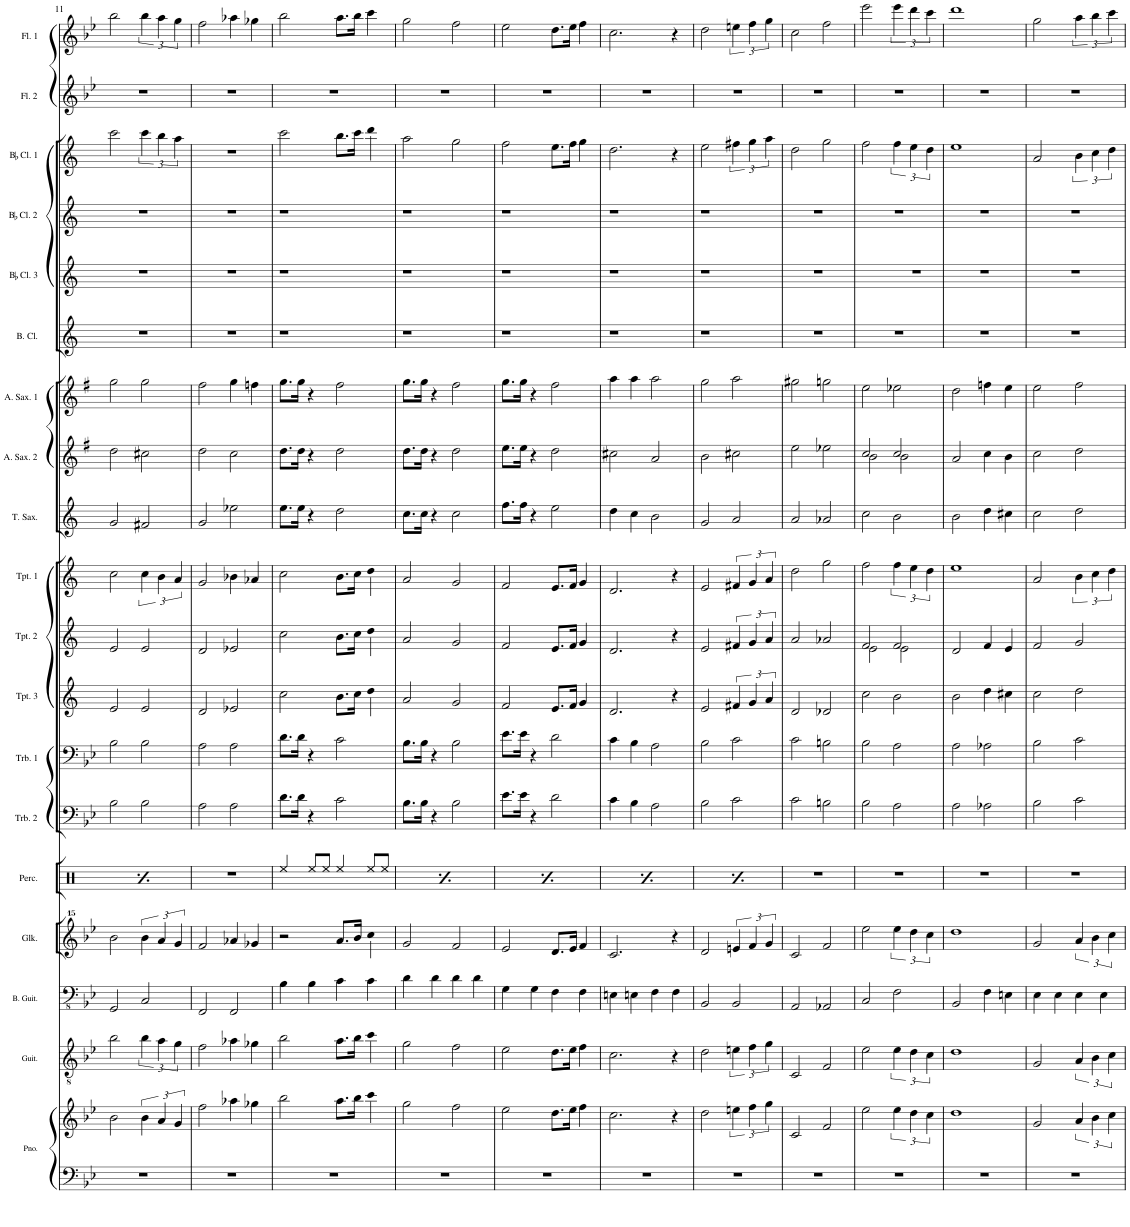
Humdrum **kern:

**kern	**kern	**kern	**kern	**kern	**kern	**kern	**kern	**kern	**kern	**kern	**kern	**kern	**kern	**kern	**kern	**kern	**kern	**kern	**kern
*part19	*part19	*part18	*part17	*part16	*part15	*part14	*part13	*part12	*part11	*part10	*part9	*part8	*part7	*part6	*part5	*part4	*part3	*part2	*part1
*staff20	*staff19	*staff18	*staff17	*staff16	*staff15	*staff14	*staff13	*staff12	*staff11	*staff10	*staff9	*staff8	*staff7	*staff6	*staff5	*staff4	*staff3	*staff2	*staff1
*I"Piano	*	*I"Guitar	*I"Bass Guitar	*I"Glockenspiel	*I"Percussion	*I"Trombone 2	*I"Trombone 1	*I"BaccidentalFlat Trumpet 3	*I"BaccidentalFlat Trumpet 2	*I"BaccidentalFlat Trumpet 1	*I"Tenor Saxophone	*I"Alto Saxophone 2	*I"Alto Saxophone 1	*I"Bass Clarinet	*I"BaccidentalFlat Clarinet 3	*I"BaccidentalFlat Clarinet 2	*I"BaccidentalFlat Clarinet 1	*I"Flute 2	*I"Flute 1
*I'Pno.	*	*I'Guit.	*I'B. Guit.	*I'Glk.	*I'Perc.	*I'Trb. 2	*I'Trb. 1	*I'Tpt. 3	*I'Tpt. 2	*I'Tpt. 1	*I'T. Sax.	*I'A. Sax. 2	*I'A. Sax. 1	*I'B. Cl.	*I'BaccidentalFlat Cl. 3	*I'BaccidentalFlat Cl. 2	*I'BaccidentalFlat Cl. 1	*I'Fl. 2	*I'Fl. 1
!!LO:PB:g=z
*clefF4	*clefG2	*clefGv2	*clefFv4	*clefG^^2	*clefX	*clefF4	*clefF4	*clefG2	*clefG2	*clefG2	*clefG2	*clefG2	*clefG2	*clefG2	*clefG2	*clefG2	*clefG2	*clefG2	*clefG2
*	*	*	*	*	*	*	*	*Trd1c2	*Trd1c2	*Trd1c2	*Trd8c14	*Trd5c9	*Trd5c9	*Trd8c14	*Trd1c2	*Trd1c2	*Trd1c2	*	*
*k[b-e-]	*k[b-e-]	*k[b-e-]	*k[b-e-]	*k[b-e-]	*k[]	*k[b-e-]	*k[b-e-]	*k[]	*k[]	*k[]	*k[]	*k[f#]	*k[f#]	*k[]	*k[]	*k[]	*k[]	*k[b-e-]	*k[b-e-]
*M4/4	*M4/4	*M4/4	*M4/4	*M4/4	*M4/4	*M4/4	*M4/4	*M4/4	*M4/4	*M4/4	*M4/4	*M4/4	*M4/4	*M4/4	*M4/4	*M4/4	*M4/4	*M4/4	*M4/4
=11	=11	=11	=11	=11	=11	=11	=11	=11	=11	=11	=11	=11	=11	=11	=11	=11	=11	=11	=11
1r	2b-\	2b-\	2GGG/	2bbb-\	4Ree/	2B-\	2B-\	2e/	2e/	2cc\	2g/	2dd\	2gg\	1r	1r	1r	2ccc\	1r	2bb-\
.	.	.	.	.	8Ree/L	.	.	.	.	.	.	.	.	.	.	.	.	.	.
.	.	.	.	.	8Ree/J	.	.	.	.	.	.	.	.	.	.	.	.	.	.
.	6b-\	6b-\	2CC/	6bbb-\	4Ree/	2B-\	2B-\	2e/	2e/	6cc\	2f#X/	2cc#X\	2gg\	.	.	.	6ccc\	.	6bb-\
.	6a/	6a\	.	6aaa/	.	.	.	.	.	6b\	.	.	.	.	.	.	6bb\	.	6aa\
.	.	.	.	.	8Ree/L	.	.	.	.	.	.	.	.	.	.	.	.	.	.
.	6g/	6g\	.	6ggg/	.	.	.	.	.	6a/	.	.	.	.	.	.	6aa\	.	6gg\
.	.	.	.	.	8Ree/J	.	.	.	.	.	.	.	.	.	.	.	.	.	.
=12	=12	=12	=12	=12	=12	=12	=12	=12	=12	=12	=12	=12	=12	=12	=12	=12	=12	=12	=12
1r	2ff\	2f\	2FFF/	2fff/	1r	2A\	2A\	2d/	2d/	2g/	2g/	2dd\	2ff#\	1r	1r	1r	1r	1r	2ff\
.	4aa-X\	4a-X\	2FFF/	4aaa-X/	.	2A\	2A\	2e-X/	2e-X/	4b-X\	2ee-X\	2cc\	4gg\	.	.	.	.	.	4aa-X\
.	4gg-X\	4g-X\	.	4ggg-X/	.	.	.	.	.	4a-X/	.	.	4ffn\	.	.	.	.	.	4gg-X\
=13	=13	=13	=13	=13	=13	=13	=13	=13	=13	=13	=13	=13	=13	=13	=13	=13	=13	=13	=13
1r	2bb-\	2b-\	4BB-\	2r	4Ree/	8.d\L	8.d\L	2cc\	2cc\	2cc\	8.ee\L	8.dd\L	8.gg\L	1r	1r	1r	2ccc\	1r	2bb-\
.	.	.	.	.	.	16d\Jk	16d\Jk	.	.	.	16ee\Jk	16dd\Jk	16gg\Jk	.	.	.	.	.	.
.	.	.	4BB-\	.	8Ree/L	4r	4r	.	.	.	4r	4r	4r	.	.	.	.	.	.
.	.	.	.	.	8Ree/J	.	.	.	.	.	.	.	.	.	.	.	.	.	.
.	8.aa\L	8.a\L	4C\	8.aaa/L	4Ree/	2c\	2c\	8.b\L	8.b\L	8.b\L	2dd\	2dd\	2ff#\	.	.	.	8.bb\L	.	8.aa\L
.	16bb-\Jk	16b-\Jk	.	16bbb-/Jk	.	.	.	16cc\Jk	16cc\Jk	16cc\Jk	.	.	.	.	.	.	16ccc\Jk	.	16bb-\Jk
.	4ccc\	4cc\	4C\	4cccc\	8Ree/L	.	.	4dd\	4dd\	4dd\	.	.	.	.	.	.	4ddd\	.	4ccc\
.	.	.	.	.	8Ree/J	.	.	.	.	.	.	.	.	.	.	.	.	.	.
=14	=14	=14	=14	=14	=14	=14	=14	=14	=14	=14	=14	=14	=14	=14	=14	=14	=14	=14	=14
1r	2gg\	2g\	4D\	2ggg/	4Ree/	8.B-\L	8.B-\L	2a/	2a/	2a/	8.cc\L	8.dd\L	8.gg\L	1r	1r	1r	2aa\	1r	2gg\
.	.	.	.	.	.	16B-\Jk	16B-\Jk	.	.	.	16cc\Jk	16dd\Jk	16gg\Jk	.	.	.	.	.	.
.	.	.	4D\	.	8Ree/L	4r	4r	.	.	.	4r	4r	4r	.	.	.	.	.	.
.	.	.	.	.	8Ree/J	.	.	.	.	.	.	.	.	.	.	.	.	.	.
.	2ff\	2f\	4D\	2fff/	4Ree/	2B-\	2B-\	2g/	2g/	2g/	2cc\	2dd\	2ff#\	.	.	.	2gg\	.	2ff\
.	.	.	4D\	.	8Ree/L	.	.	.	.	.	.	.	.	.	.	.	.	.	.
.	.	.	.	.	8Ree/J	.	.	.	.	.	.	.	.	.	.	.	.	.	.
=15	=15	=15	=15	=15	=15	=15	=15	=15	=15	=15	=15	=15	=15	=15	=15	=15	=15	=15	=15
1r	2ee-\	2e-\	4GG\	2eee-/	4Ree/	8.e-\L	8.e-\L	2f/	2f/	2f/	8.ff\L	8.ee\L	8.gg\L	1r	1r	1r	2ff\	1r	2ee-\
.	.	.	.	.	.	16e-\Jk	16e-\Jk	.	.	.	16ff\Jk	16ee\Jk	16gg\Jk	.	.	.	.	.	.
.	.	.	4GG\	.	8Ree/L	4r	4r	.	.	.	4r	4r	4r	.	.	.	.	.	.
.	.	.	.	.	8Ree/J	.	.	.	.	.	.	.	.	.	.	.	.	.	.
.	8.dd\L	8.d\L	4FF\	8.ddd/L	4Ree/	2d\	2d\	8.e/L	8.e/L	8.e/L	2ee\	2dd\	2ff#\	.	.	.	8.ee\L	.	8.dd\L
.	16ee-\Jk	16e-\Jk	.	16eee-/Jk	.	.	.	16f/Jk	16f/Jk	16f/Jk	.	.	.	.	.	.	16ff\Jk	.	16ee-\Jk
.	4ff\	4f\	4FF\	4fff/	8Ree/L	.	.	4g/	4g/	4g/	.	.	.	.	.	.	4gg\	.	4ff\
.	.	.	.	.	8Ree/J	.	.	.	.	.	.	.	.	.	.	.	.	.	.
=16	=16	=16	=16	=16	=16	=16	=16	=16	=16	=16	=16	=16	=16	=16	=16	=16	=16	=16	=16
1r	2.cc\	2.c\	4EEn\	2.ccc/	4Ree/	4c\	4c\	2.d/	2.d/	2.d/	4dd\	2cc#X\	4aa\	1r	1r	1r	2.dd\	1r	2.cc\
.	.	.	4EEn\	.	8Ree/L	4B-\	4B-\	.	.	.	4cc\	.	4aa\	.	.	.	.	.	.
.	.	.	.	.	8Ree/J	.	.	.	.	.	.	.	.	.	.	.	.	.	.
.	.	.	4FF\	.	4Ree/	2A\	2A\	.	.	.	2b\	2a/	2aa\	.	.	.	.	.	.
.	4r	4r	4FF\	4r	8Ree/L	.	.	4r	4r	4r	.	.	.	.	.	.	4r	.	4r
.	.	.	.	.	8Ree/J	.	.	.	.	.	.	.	.	.	.	.	.	.	.
=17	=17	=17	=17	=17	=17	=17	=17	=17	=17	=17	=17	=17	=17	=17	=17	=17	=17	=17	=17
1r	2dd\	2d\	2BBB-/	2ddd/	4Ree/	2B-\	2B-\	2e/	2e/	2e/	2g/	2b\	2gg\	1r	1r	1r	2ee\	1r	2dd\
.	.	.	.	.	8Ree/L	.	.	.	.	.	.	.	.	.	.	.	.	.	.
.	.	.	.	.	8Ree/J	.	.	.	.	.	.	.	.	.	.	.	.	.	.
.	6een\	6en\	2BBB-/	6eeen/	4Ree/	2c\	2c\	6f#X/	6f#X/	6f#X/	2a/	2cc#X\	2aa\	.	.	.	6ff#X\	.	6een\
.	6ff\	6f\	.	6fff/	.	.	.	6g/	6g/	6g/	.	.	.	.	.	.	6gg\	.	6ff\
.	.	.	.	.	8Ree/L	.	.	.	.	.	.	.	.	.	.	.	.	.	.
.	6gg\	6g\	.	6ggg/	.	.	.	6a/	6a/	6a/	.	.	.	.	.	.	6aa\	.	6gg\
.	.	.	.	.	8Ree/J	.	.	.	.	.	.	.	.	.	.	.	.	.	.
=18	=18	=18	=18	=18	=18	=18	=18	=18	=18	=18	=18	=18	=18	=18	=18	=18	=18	=18	=18
1r	2c/	2C/	2AAA/	2ccc/	1r	2c\	2c\	2d/	2a/	2dd\	2a/	2ee\	2gg#X\	1r	1r	1r	2dd\	1r	2cc\
.	2f/	2F/	2AAA-X/	2fff/	.	2Bn\	2Bn\	2d-X/	2a-X/	2gg\	2a-X/	2ee-X\	2ggn\	.	.	.	2gg\	.	2ff\
=19	=19	=19	=19	=19	=19	=19	=19	=19	=19	=19	=19	=19	=19	=19	=19	=19	=19	=19	=19
*	*	*	*	*	*	*	*	*	*^	*	*	*^	*	*	*	*	*	*	*
1r	2ee-\	2e-\	2CC/	2eeee-\	1r	2B-\	2B-\	2cc\	2f/	2e\	2ff\	2cc\	2cc/	2b\	2ee\	1r	1r	1r	2ff\	1r	2eee-\
.	6ee-\	6e-\	2FF\	6eeee-\	.	2A\	2A\	2b\	2f/	2e\	6ff\	2b\	2cc/	2b\	2ee-X\	.	.	.	6ff\	.	6eee-\
.	6dd\	6d\	.	6dddd\	.	.	.	.	.	.	6ee\	.	.	.	.	.	.	.	6ee\	.	6ddd\
.	6cc\	6c\	.	6cccc\	.	.	.	.	.	.	6dd\	.	.	.	.	.	.	.	6dd\	.	6ccc\
*	*	*	*	*	*	*	*	*	*v	*v	*	*	*v	*v	*	*	*	*	*	*	*
=20	=20	=20	=20	=20	=20	=20	=20	=20	=20	=20	=20	=20	=20	=20	=20	=20	=20	=20	=20
1r	1dd	1d	2BBB-/	1dddd	1r	2A\	2A\	2b\	2d/	1ee	2b\	2a/	2dd\	1r	1r	1r	1ee	1r	1ddd
.	.	.	4FF\	.	.	2A-X\	2A-X\	4dd\	4f/	.	4dd\	4cc\	4ffn\	.	.	.	.	.	.
.	.	.	4EEn\	.	.	.	.	4cc#X\	4e/	.	4cc#X\	4b\	4ee\	.	.	.	.	.	.
=21	=21	=21	=21	=21	=21	=21	=21	=21	=21	=21	=21	=21	=21	=21	=21	=21	=21	=21	=21
1r	2g/	2G/	4EE-\	2ggg/	1r	2B-\	2B-\	2cc\	2f/	2a/	2cc\	2cc\	2ee\	1r	1r	1r	2a/	1r	2gg\
.	.	.	4EE-\	.	.	.	.	.	.	.	.	.	.	.	.	.	.	.	.
.	6a/	6A/	4EE-\	6aaa/	.	2c\	2c\	2dd\	2g/	6b\	2dd\	2dd\	2ff#\	.	.	.	6b\	.	6aa\
.	6b-\	6B-\	.	6bbb-\	.	.	.	.	.	6cc\	.	.	.	.	.	.	6cc\	.	6bb-\
.	.	.	4EE-\	.	.	.	.	.	.	.	.	.	.	.	.	.	.	.	.
.	6cc\	6c\	.	6cccc\	.	.	.	.	.	6dd\	.	.	.	.	.	.	6dd\	.	6ccc\
=	=	=	=	=	=	=	=	=	=	=	=	=	=	=	=	=	=	=	=
*-	*-	*-	*-	*-	*-	*-	*-	*-	*-	*-	*-	*-	*-	*-	*-	*-	*-	*-	*-
